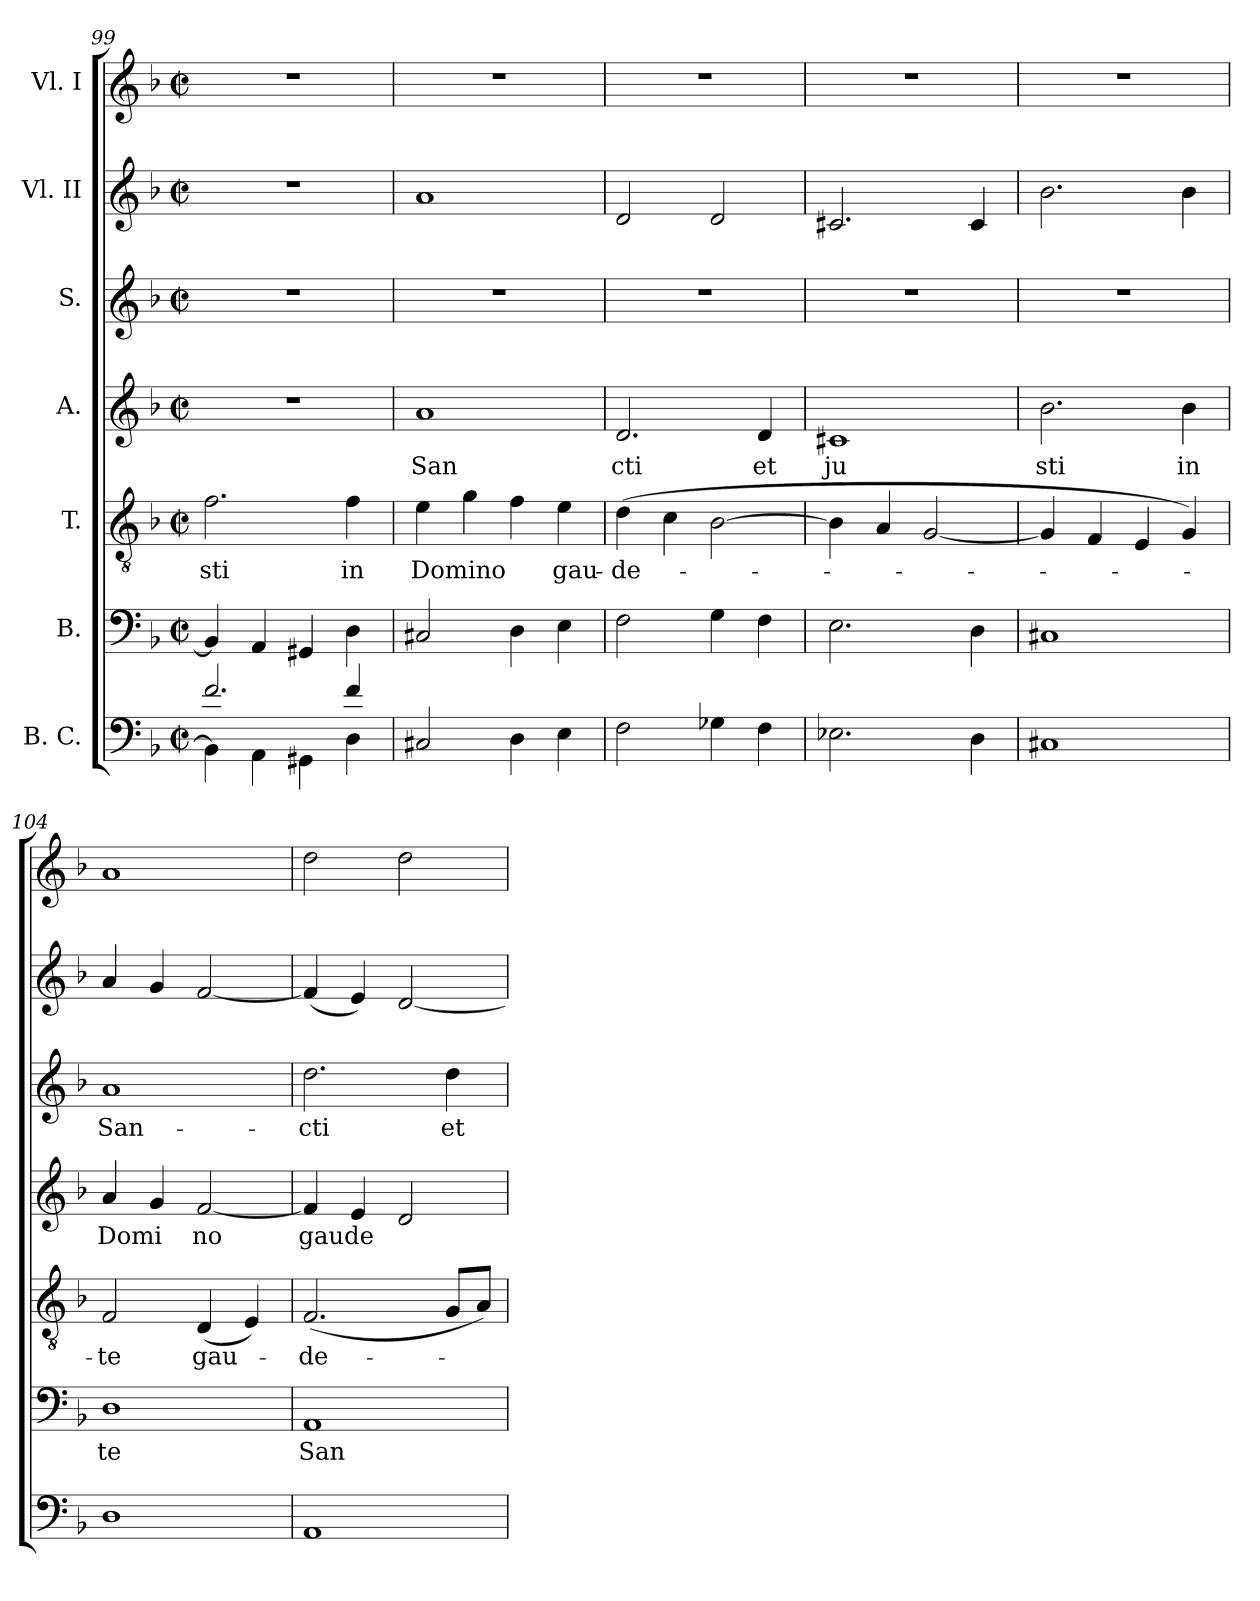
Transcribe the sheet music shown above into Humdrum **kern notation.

**kern	**kern	**text	**kern	**text	**kern	**text	**kern	**text	**kern	**kern
*part7	*part6	*part6	*part5	*part5	*part4	*part4	*part3	*part3	*part2	*part1
*staff7	*staff6	*staff6	*staff5	*staff5	*staff4	*staff4	*staff3	*staff3	*staff2	*staff1
*I"B. C.	*I"B.	*	*I"T.	*	*I"A.	*	*I"S.	*	*I"Vl. II	*I"Vl. I
*clefF4	*clefF4	*	*clefGv2	*	*clefG2	*	*clefG2	*	*clefG2	*clefG2
*k[b-]	*k[b-]	*	*k[b-]	*	*k[b-]	*	*k[b-]	*	*k[b-]	*k[b-]
*F:	*F:	*	*F:	*	*F:	*	*F:	*	*F:	*F:
*M2/2	*M2/2	*	*M2/2	*	*M2/2	*	*M2/2	*	*M2/2	*M2/2
*met(c|)	*met(c|)	*	*met(c|)	*	*met(c|)	*	*met(c|)	*	*met(c|)	*met(c|)
=99	=99	=99	=99	=99	=99	=99	=99	=99	=99	=99
*^	*	*	*	*	*	*	*	*	*	*
!	!	!	!	!	!LO:LY:b:cj	!	!	!	!	!	!
2.f/	4BB\]	4BB/]	.	2.f\	-sti	1r	.	1r	.	1r	1r
.	4AA\	4AA/	.	.	.	.	.	.	.	.	.
.	4GG#X\	4GG#X/	.	.	.	.	.	.	.	.	.
!	!	!	!	!	!LO:LY:b:cj	!	!	!	!	!	!
4f/	4D\	4D\	.	4f\	in	.	.	.	.	.	.
=100	=100	=100	=100	=100	=100	=100	=100	=100	=100	=100	=100
!	!	!	!	!	!LO:LY:b	!	!LO:LY:b:cj	!	!	!	!
*v	*v	*	*	*	*	*	*	*	*	*	*
2C#X</	2C#X/	.	4e\	Domino	1a	San	1r	.	1a	1r
.	.	.	4g\	.	.	.	.	.	.	.
4D\	4D\	.	4f\	.	.	.	.	.	.	.
!	!	!	!	!LO:LY:b:cj	!	!	!	!	!	!
4E<\	4E\	.	4e\	gau-	.	.	.	.	.	.
=101	=101	=101	=101	=101	=101	=101	=101	=101	=101	=101
!	!	!	!	!LO:LY:b:cj	!	!LO:LY:b:cj	!	!	!	!
2F\	2F\	.	(>4d\	-de-	2.d/	cti	1r	.	2d/	1r
.	.	.	4c\	.	.	.	.	.	.	.
4G-\	4G\	.	[>2B-\	.	.	.	.	.	2d/	.
!	!	!	!	!	!	!LO:LY:b:cj	!	!	!	!
4F\	4F\	.	.	.	4d/	et	.	.	.	.
=102	=102	=102	=102	=102	=102	=102	=102	=102	=102	=102
!	!	!	!	!	!	!LO:LY:b:cj	!	!	!	!
2.E-<\	2.E\	.	4B-\]	.	1c#X	ju	1r	.	2.c#X/	1r
.	.	.	4A/	.	.	.	.	.	.	.
.	.	.	[<2G/	.	.	.	.	.	.	.
4D<\	4D\	.	.	.	.	.	.	.	4c#/	.
=103	=103	=103	=103	=103	=103	=103	=103	=103	=103	=103
!	!	!	!	!	!	!LO:LY:b:cj	!	!	!	!
1C#X	1C#X	.	4G/]	.	2.b-\	sti	1r	.	2.b-\	1r
.	.	.	4F/	.	.	.	.	.	.	.
.	.	.	4E/	.	.	.	.	.	.	.
!	!	!	!	!	!	!LO:LY:b:cj	!	!	!	!
.	.	.	4G/)	.	4b-\	in	.	.	4b-\	.
=104	=104	=104	=104	=104	=104	=104	=104	=104	=104	=104
!	!	!LO:LY:b:cj	!	!LO:LY:b:cj	!	!LO:LY:b:cj	!	!LO:LY:b:cj	!	!
1D	1D	te	2F/	-te	4a/	Domi	1a	San-	4a/	1a
.	.	.	.	.	4g/	.	.	.	4g/	.
!	!	!	!	!LO:LY:b	!	!LO:LY:b:cj	!	!	!	!
.	.	.	(<4D/	gau-	[<2f/	no	.	.	[<2f/	.
.	.	.	4E/)	.	.	.	.	.	.	.
=105	=105	=105	=105	=105	=105	=105	=105	=105	=105	=105
!	!	!LO:LY:b:cj	!	!LO:LY:b:cj	!	!LO:LY:b	!	!LO:LY:b:cj	!	!
1AA<	1AA	San	(>2.F/	-de-	4f/]	gaude	2.dd\	-cti	(<4f/]	2dd\
.	.	.	.	.	4e/	.	.	.	4e/)	.
.	.	.	.	.	2d/	.	.	.	[>2d/	2dd\
!	!	!	!	!	!	!	!	!LO:LY:b:cj	!	!
.	.	.	8G/L	.	.	.	4dd\	et	.	.
.	.	.	8A/J)	.	.	.	.	.	.	.
=	=	=	=	=	=	=	=	=	=	=
*-	*-	*-	*-	*-	*-	*-	*-	*-	*-	*-
